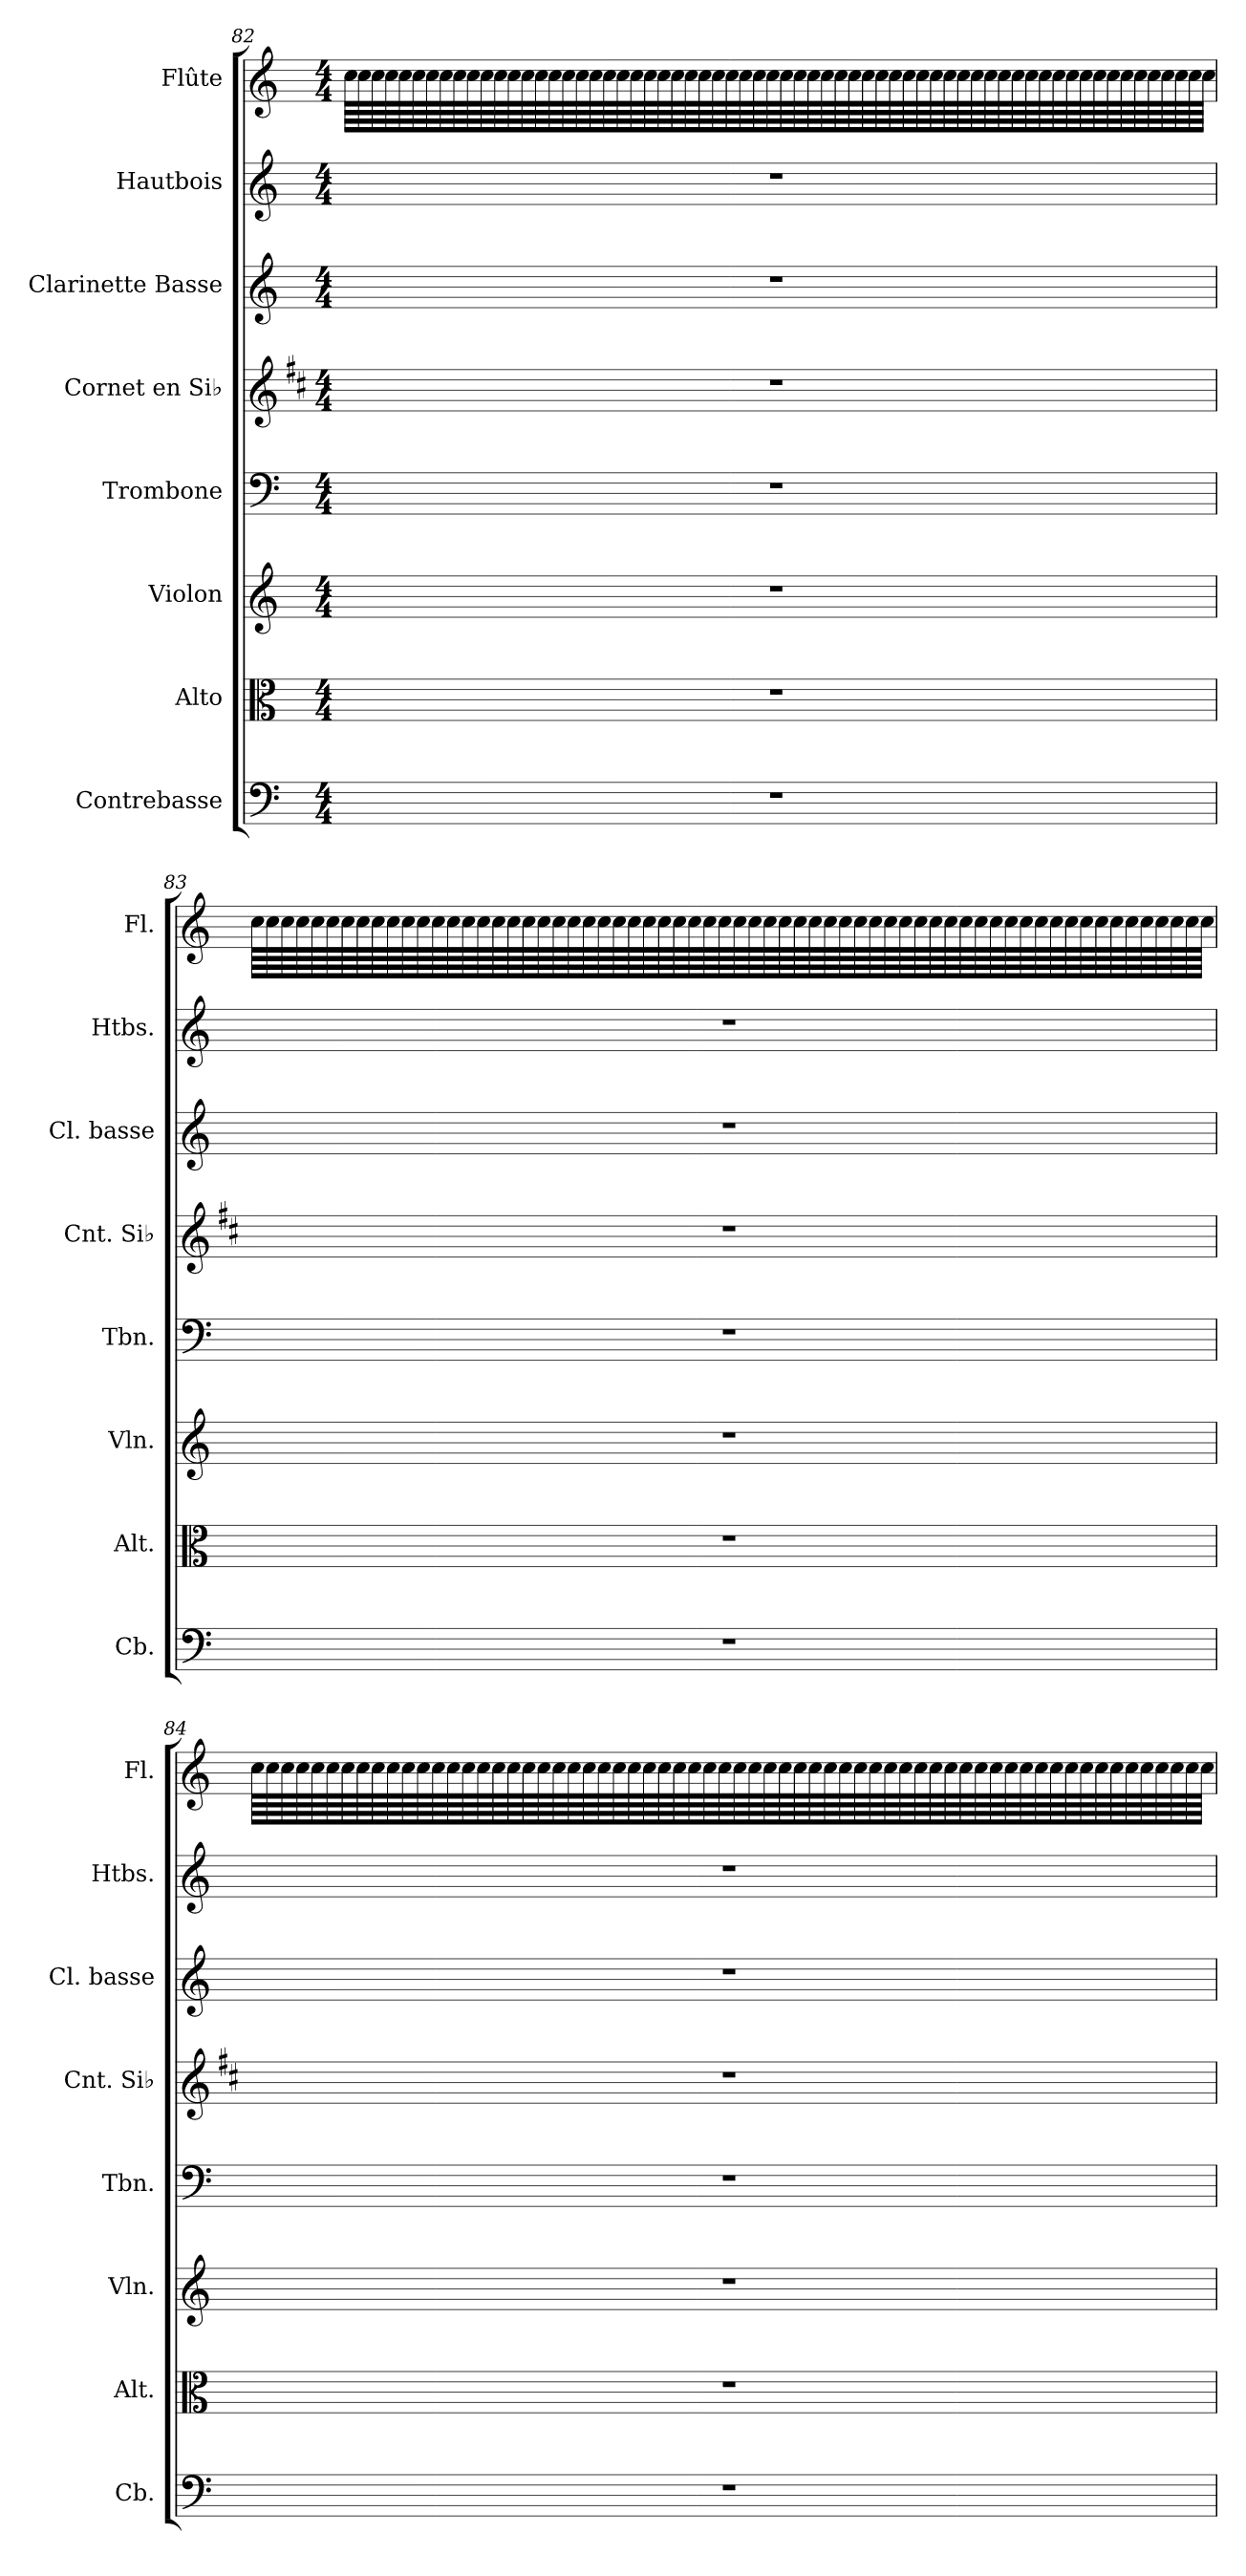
**kern	**kern	**kern	**kern	**kern	**kern	**kern	**kern
*part8	*part7	*part6	*part5	*part4	*part3	*part2	*part1
*staff8	*staff7	*staff6	*staff5	*staff4	*staff3	*staff2	*staff1
*I"Contrebasse	*I"Alto	*I"Violon	*I"Trombone	*I"Cornet en Si♭	*I"Clarinette Basse	*I"Hautbois	*I"Flûte
*I'Cb.	*I'Alt.	*I'Vln.	*I'Tbn.	*I'Cnt. Si♭	*I'Cl. basse	*I'Htbs.	*I'Fl.
!!LO:PB:g=z
*clefF4	*clefC3	*clefG2	*clefF4	*clefG2	*clefG2	*clefG2	*clefG2
*ITrd7c12	*	*	*	*ITrd1c2	*ITrd8c14	*	*
*k[]	*k[]	*k[]	*k[]	*k[]	*k[]	*k[]	*k[]
*M4/4	*M4/4	*M4/4	*M4/4	*M4/4	*M4/4	*M4/4	*M4/4
=82	=82	=82	=82	=82	=82	=82	=82
1r	1r	1r	1r	1r	1r	1r	64cc\LLLL
.	.	.	.	.	.	.	64cc\
.	.	.	.	.	.	.	64cc\
.	.	.	.	.	.	.	64cc\
.	.	.	.	.	.	.	64cc\
.	.	.	.	.	.	.	64cc\
.	.	.	.	.	.	.	64cc\
.	.	.	.	.	.	.	64cc\
.	.	.	.	.	.	.	64cc\
.	.	.	.	.	.	.	64cc\
.	.	.	.	.	.	.	64cc\
.	.	.	.	.	.	.	64cc\
.	.	.	.	.	.	.	64cc\
.	.	.	.	.	.	.	64cc\
.	.	.	.	.	.	.	64cc\
.	.	.	.	.	.	.	64cc\
.	.	.	.	.	.	.	64cc\
.	.	.	.	.	.	.	64cc\
.	.	.	.	.	.	.	64cc\
.	.	.	.	.	.	.	64cc\
.	.	.	.	.	.	.	64cc\
.	.	.	.	.	.	.	64cc\
.	.	.	.	.	.	.	64cc\
.	.	.	.	.	.	.	64cc\
.	.	.	.	.	.	.	64cc\
.	.	.	.	.	.	.	64cc\
.	.	.	.	.	.	.	64cc\
.	.	.	.	.	.	.	64cc\
.	.	.	.	.	.	.	64cc\
.	.	.	.	.	.	.	64cc\
.	.	.	.	.	.	.	64cc\
.	.	.	.	.	.	.	64cc\
.	.	.	.	.	.	.	64cc\
.	.	.	.	.	.	.	64cc\
.	.	.	.	.	.	.	64cc\
.	.	.	.	.	.	.	64cc\
.	.	.	.	.	.	.	64cc\
.	.	.	.	.	.	.	64cc\
.	.	.	.	.	.	.	64cc\
.	.	.	.	.	.	.	64cc\
.	.	.	.	.	.	.	64cc\
.	.	.	.	.	.	.	64cc\
.	.	.	.	.	.	.	64cc\
.	.	.	.	.	.	.	64cc\
.	.	.	.	.	.	.	64cc\
.	.	.	.	.	.	.	64cc\
.	.	.	.	.	.	.	64cc\
.	.	.	.	.	.	.	64cc\
.	.	.	.	.	.	.	64cc\
.	.	.	.	.	.	.	64cc\
.	.	.	.	.	.	.	64cc\
.	.	.	.	.	.	.	64cc\
.	.	.	.	.	.	.	64cc\
.	.	.	.	.	.	.	64cc\
.	.	.	.	.	.	.	64cc\
.	.	.	.	.	.	.	64cc\
.	.	.	.	.	.	.	64cc\
.	.	.	.	.	.	.	64cc\
.	.	.	.	.	.	.	64cc\
.	.	.	.	.	.	.	64cc\
.	.	.	.	.	.	.	64cc\
.	.	.	.	.	.	.	64cc\
.	.	.	.	.	.	.	64cc\
.	.	.	.	.	.	.	64cc\JJJJ
!!LO:PB:g=z
=83	=83	=83	=83	=83	=83	=83	=83
1r	1r	1r	1r	1r	1r	1r	64cc\LLLL
.	.	.	.	.	.	.	64cc\
.	.	.	.	.	.	.	64cc\
.	.	.	.	.	.	.	64cc\
.	.	.	.	.	.	.	64cc\
.	.	.	.	.	.	.	64cc\
.	.	.	.	.	.	.	64cc\
.	.	.	.	.	.	.	64cc\
.	.	.	.	.	.	.	64cc\
.	.	.	.	.	.	.	64cc\
.	.	.	.	.	.	.	64cc\
.	.	.	.	.	.	.	64cc\
.	.	.	.	.	.	.	64cc\
.	.	.	.	.	.	.	64cc\
.	.	.	.	.	.	.	64cc\
.	.	.	.	.	.	.	64cc\
.	.	.	.	.	.	.	64cc\
.	.	.	.	.	.	.	64cc\
.	.	.	.	.	.	.	64cc\
.	.	.	.	.	.	.	64cc\
.	.	.	.	.	.	.	64cc\
.	.	.	.	.	.	.	64cc\
.	.	.	.	.	.	.	64cc\
.	.	.	.	.	.	.	64cc\
.	.	.	.	.	.	.	64cc\
.	.	.	.	.	.	.	64cc\
.	.	.	.	.	.	.	64cc\
.	.	.	.	.	.	.	64cc\
.	.	.	.	.	.	.	64cc\
.	.	.	.	.	.	.	64cc\
.	.	.	.	.	.	.	64cc\
.	.	.	.	.	.	.	64cc\
.	.	.	.	.	.	.	64cc\
.	.	.	.	.	.	.	64cc\
.	.	.	.	.	.	.	64cc\
.	.	.	.	.	.	.	64cc\
.	.	.	.	.	.	.	64cc\
.	.	.	.	.	.	.	64cc\
.	.	.	.	.	.	.	64cc\
.	.	.	.	.	.	.	64cc\
.	.	.	.	.	.	.	64cc\
.	.	.	.	.	.	.	64cc\
.	.	.	.	.	.	.	64cc\
.	.	.	.	.	.	.	64cc\
.	.	.	.	.	.	.	64cc\
.	.	.	.	.	.	.	64cc\
.	.	.	.	.	.	.	64cc\
.	.	.	.	.	.	.	64cc\
.	.	.	.	.	.	.	64cc\
.	.	.	.	.	.	.	64cc\
.	.	.	.	.	.	.	64cc\
.	.	.	.	.	.	.	64cc\
.	.	.	.	.	.	.	64cc\
.	.	.	.	.	.	.	64cc\
.	.	.	.	.	.	.	64cc\
.	.	.	.	.	.	.	64cc\
.	.	.	.	.	.	.	64cc\
.	.	.	.	.	.	.	64cc\
.	.	.	.	.	.	.	64cc\
.	.	.	.	.	.	.	64cc\
.	.	.	.	.	.	.	64cc\
.	.	.	.	.	.	.	64cc\
.	.	.	.	.	.	.	64cc\
.	.	.	.	.	.	.	64cc\JJJJ
!!LO:PB:g=z
=84	=84	=84	=84	=84	=84	=84	=84
1r	1r	1r	1r	1r	1r	1r	64cc\LLLL
.	.	.	.	.	.	.	64cc\
.	.	.	.	.	.	.	64cc\
.	.	.	.	.	.	.	64cc\
.	.	.	.	.	.	.	64cc\
.	.	.	.	.	.	.	64cc\
.	.	.	.	.	.	.	64cc\
.	.	.	.	.	.	.	64cc\
.	.	.	.	.	.	.	64cc\
.	.	.	.	.	.	.	64cc\
.	.	.	.	.	.	.	64cc\
.	.	.	.	.	.	.	64cc\
.	.	.	.	.	.	.	64cc\
.	.	.	.	.	.	.	64cc\
.	.	.	.	.	.	.	64cc\
.	.	.	.	.	.	.	64cc\
.	.	.	.	.	.	.	64cc\
.	.	.	.	.	.	.	64cc\
.	.	.	.	.	.	.	64cc\
.	.	.	.	.	.	.	64cc\
.	.	.	.	.	.	.	64cc\
.	.	.	.	.	.	.	64cc\
.	.	.	.	.	.	.	64cc\
.	.	.	.	.	.	.	64cc\
.	.	.	.	.	.	.	64cc\
.	.	.	.	.	.	.	64cc\
.	.	.	.	.	.	.	64cc\
.	.	.	.	.	.	.	64cc\
.	.	.	.	.	.	.	64cc\
.	.	.	.	.	.	.	64cc\
.	.	.	.	.	.	.	64cc\
.	.	.	.	.	.	.	64cc\
.	.	.	.	.	.	.	64cc\
.	.	.	.	.	.	.	64cc\
.	.	.	.	.	.	.	64cc\
.	.	.	.	.	.	.	64cc\
.	.	.	.	.	.	.	64cc\
.	.	.	.	.	.	.	64cc\
.	.	.	.	.	.	.	64cc\
.	.	.	.	.	.	.	64cc\
.	.	.	.	.	.	.	64cc\
.	.	.	.	.	.	.	64cc\
.	.	.	.	.	.	.	64cc\
.	.	.	.	.	.	.	64cc\
.	.	.	.	.	.	.	64cc\
.	.	.	.	.	.	.	64cc\
.	.	.	.	.	.	.	64cc\
.	.	.	.	.	.	.	64cc\
.	.	.	.	.	.	.	64cc\
.	.	.	.	.	.	.	64cc\
.	.	.	.	.	.	.	64cc\
.	.	.	.	.	.	.	64cc\
.	.	.	.	.	.	.	64cc\
.	.	.	.	.	.	.	64cc\
.	.	.	.	.	.	.	64cc\
.	.	.	.	.	.	.	64cc\
.	.	.	.	.	.	.	64cc\
.	.	.	.	.	.	.	64cc\
.	.	.	.	.	.	.	64cc\
.	.	.	.	.	.	.	64cc\
.	.	.	.	.	.	.	64cc\
.	.	.	.	.	.	.	64cc\
.	.	.	.	.	.	.	64cc\
.	.	.	.	.	.	.	64cc\JJJJ
=	=	=	=	=	=	=	=
*-	*-	*-	*-	*-	*-	*-	*-
